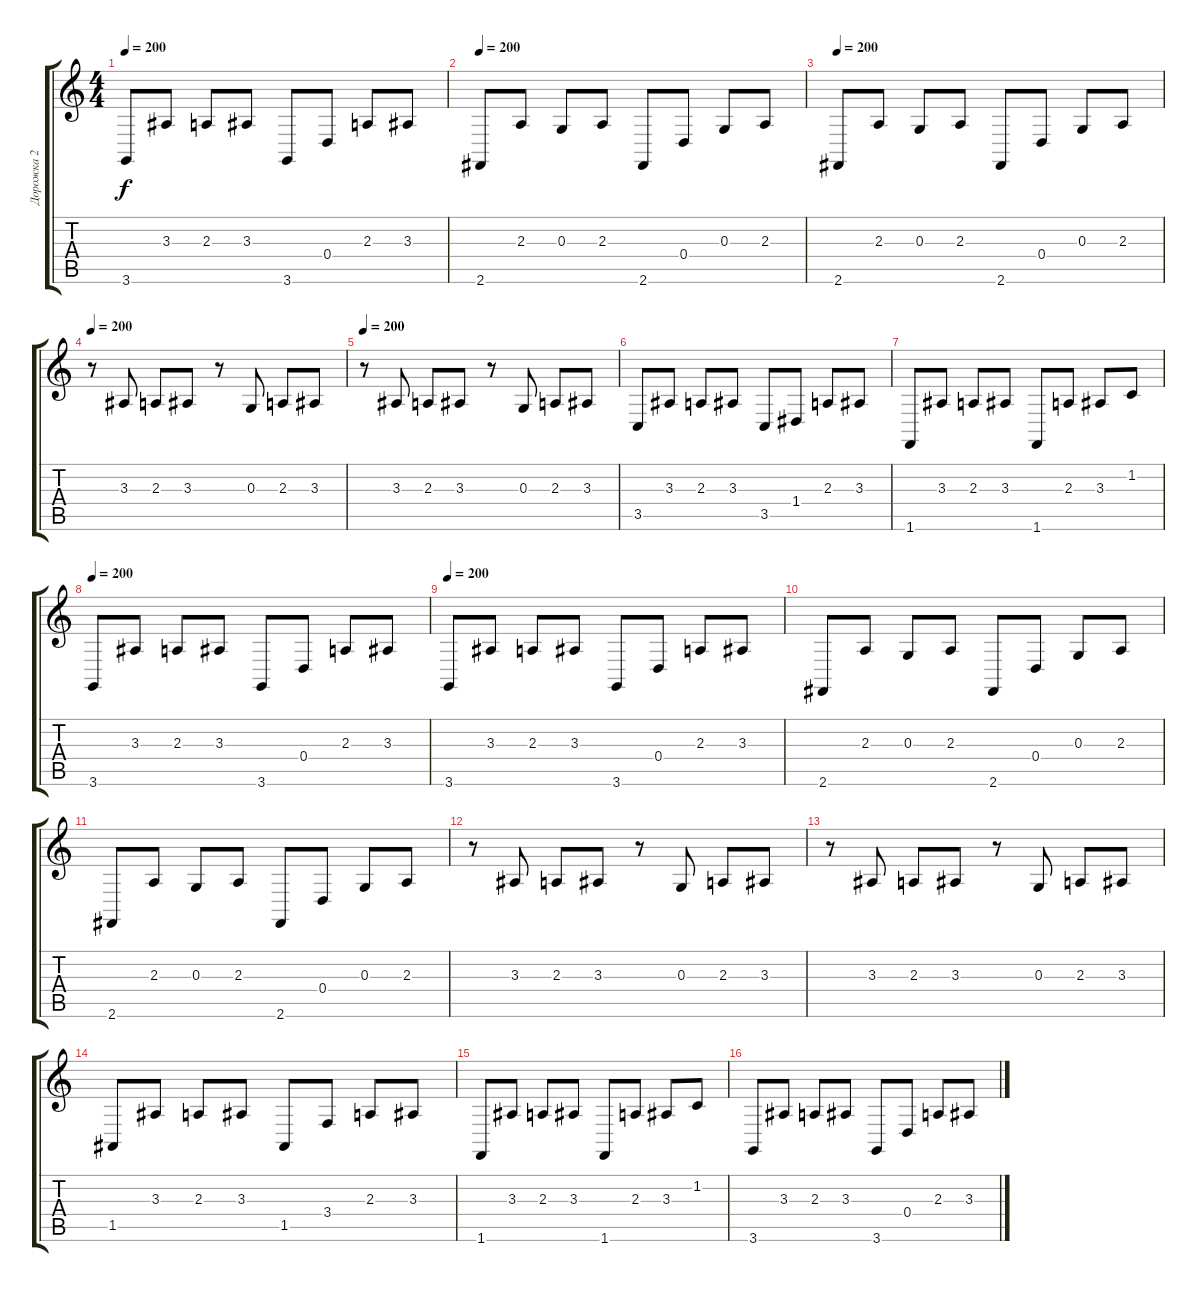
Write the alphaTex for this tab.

\track ("Дорожка 2" "Дорожка 2") {instrument pizzicatostrings}
\staff {score tabs}
\tuning (E4 B3 G3 D3 A2 E2) {hide}
\ts (4 4)
\tempo 200
\clef g2
\ks c
3.6.8{dy f} 3.3.8 2.3.8 3.3.8 3.6.8 0.4.8 2.3.8 3.3.8 |
\tempo 200
2.6.8 2.3.8 0.3.8 2.3.8 2.6.8 0.4.8 0.3.8 2.3.8 |
\tempo 200
2.6.8 2.3.8 0.3.8 2.3.8 2.6.8 0.4.8 0.3.8 2.3.8 |
\tempo 200
r.8 3.3.8 2.3.8 3.3.8 r.8 0.3.8 2.3.8 3.3.8 |
\tempo 200
r.8 3.3.8 2.3.8 3.3.8 r.8 0.3.8 2.3.8 3.3.8 |
3.5.8 3.3.8 2.3.8 3.3.8 3.5.8 1.4.8 2.3.8 3.3.8 |
1.6.8 3.3.8 2.3.8 3.3.8 1.6.8 2.3.8 3.3.8 1.2.8 |
\tempo 200
3.6.8 3.3.8 2.3.8 3.3.8 3.6.8 0.4.8 2.3.8 3.3.8 |
\tempo 200
3.6.8 3.3.8 2.3.8 3.3.8 3.6.8 0.4.8 2.3.8 3.3.8 |
2.6.8 2.3.8 0.3.8 2.3.8 2.6.8 0.4.8 0.3.8 2.3.8 |
2.6.8 2.3.8 0.3.8 2.3.8 2.6.8 0.4.8 0.3.8 2.3.8 |
r.8 3.3.8 2.3.8 3.3.8 r.8 0.3.8 2.3.8 3.3.8 |
r.8 3.3.8 2.3.8 3.3.8 r.8 0.3.8 2.3.8 3.3.8 |
1.5.8 3.3.8 2.3.8 3.3.8 1.5.8 3.4.8 2.3.8 3.3.8 |
1.6.8 3.3.8 2.3.8 3.3.8 1.6.8 2.3.8 3.3.8 1.2.8 |
3.6.8 3.3.8 2.3.8 3.3.8 3.6.8 0.4.8 2.3.8 3.3.8
